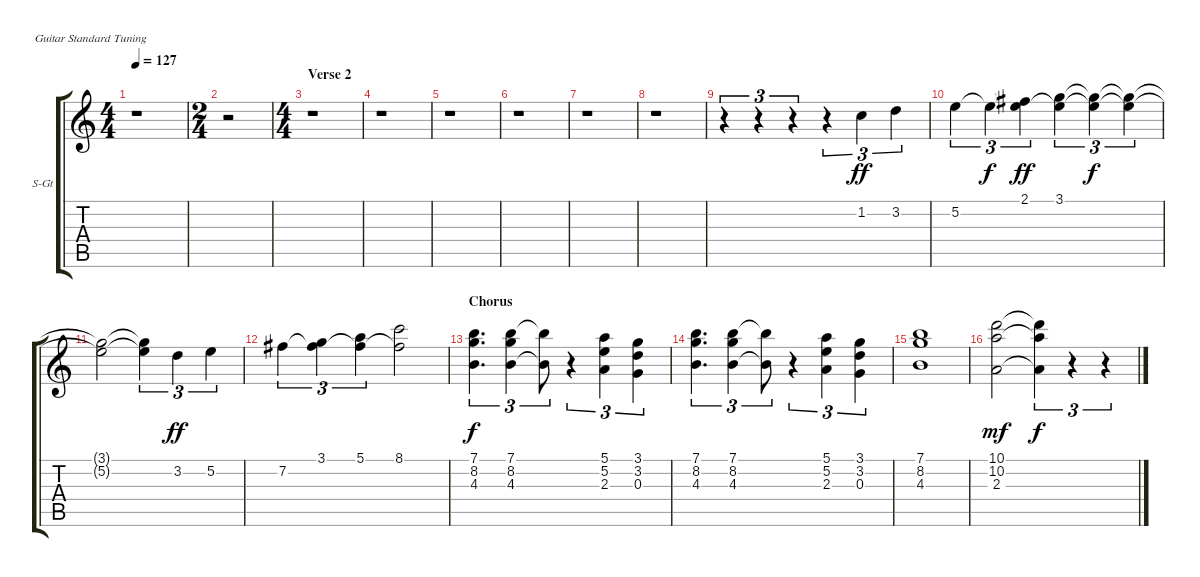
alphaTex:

\bracketExtendMode groupsimilarinstruments
\firstSystemTrackNameOrientation horizontal
\otherSystemsTrackNameOrientation horizontal
\track ("Choir" "S-Gt") {instrument choiraahs}
\staff {score tabs}
\tuning (E4 B3 G3 D3 A2 E2)
\displaytranspose 12
\ts (4 4)
\tempo 127
\clef g2
\ks c
r.1{dy f} |
\ts (2 4)
r.2 |
\ts (4 4)
\section ("" "Verse 2")
r.1 |
r.1 |
r.1 |
r.1 |
r.1 |
r.1 |
r.4{tu (3 2)} r.4{tu (3 2)} r.4{tu (3 2)} r.4{tu (3 2)} 1.2.4{tu (3 2) dy ff} 3.2.4{tu (3 2)} |
5.2.4{tu (3 2)} 5.2{t}.4{tu (3 2) dy f} (2.1 5.2{t}).4{tu (3 2) dy ff} (3.1 5.2{t}).4{tu (3 2)} (3.1{t} 5.2{t}).4{tu (3 2) dy f} (3.1{t} 5.2{t}).4{tu (3 2)} |
(3.1{t} 5.2{t}).2 (3.1{t} 5.2{t}).4{tu (3 2)} 3.2.4{tu (3 2) dy ff} 5.2.4{tu (3 2)} |
7.2.4{tu (3 2)} (3.1 7.2{t}).4{tu (3 2)} (5.1 7.2{t}).4{tu (3 2)} (8.1 7.2{t}).2 |
\section ("" "Chorus")
(7.1 8.2 4.3).4{d tu (3 2) dy f} (7.1 8.2 4.3).4{tu (3 2)} (7.1{t} 4.3{t}).8{tu (3 2)} r.4{tu (3 2)} (5.1 5.2 2.3).4{tu (3 2)} (3.1 3.2 0.3).4{tu (3 2)} |
(7.1 8.2 4.3).4{d tu (3 2)} (7.1 8.2 4.3).4{tu (3 2)} (7.1{t} 4.3{t}).8{tu (3 2)} r.4{tu (3 2)} (5.1 5.2 2.3).4{tu (3 2)} (3.1 3.2 0.3).4{tu (3 2)} |
(7.1 8.2 4.3).1 |
(10.1 10.2 2.3).2{dy mf} (10.1{t} 10.2{t} 2.3{t}).4{tu (3 2) dy f} r.4{tu (3 2)} r.4{tu (3 2)}
